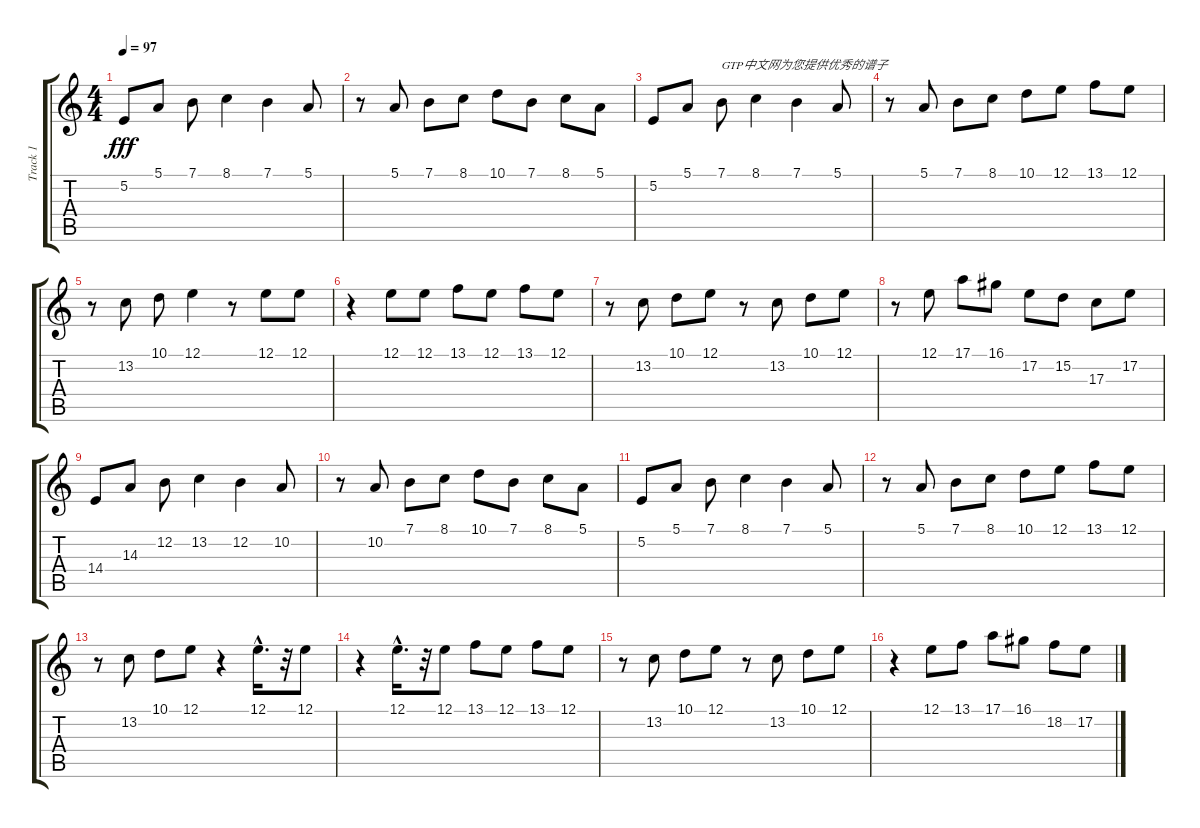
\track ("Track 1" "Track 1") {instrument lead4chiff}
\staff {score tabs}
\tuning (E4 B3 G3 D3 A2 E2) {hide}
\ts (4 4)
\tempo 97
\clef g2
\ks c
5.2.8{dy fff instrument lead4chiff} 5.1.8 7.1.8 8.1.4 7.1.4 5.1.8 |
r.8 5.1.8 7.1.8 8.1.8 10.1.8 7.1.8 8.1.8 5.1.8 |
5.2.8 5.1.8 7.1.8{txt "GTP中文网为您提供优秀的谱子"} 8.1.4 7.1.4 5.1.8 |
r.8 5.1.8 7.1.8 8.1.8 10.1.8 12.1.8 13.1.8 12.1.8 |
r.8 13.2.8 10.1.8 12.1.4 r.8 12.1.8 12.1.8 |
r.4 12.1.8 12.1.8 13.1.8 12.1.8 13.1.8 12.1.8 |
r.8 13.2.8 10.1.8 12.1.8 r.8 13.2.8 10.1.8 12.1.8 |
r.8 12.1.8 17.1.8 16.1.8 17.2.8 15.2.8 17.3.8 17.2.8 |
14.4.8 14.3.8 12.2.8 13.2.4 12.2.4 10.2.8 |
r.8 10.2.8 7.1.8 8.1.8 10.1.8 7.1.8 8.1.8 5.1.8 |
5.2.8 5.1.8 7.1.8 8.1.4 7.1.4 5.1.8 |
r.8 5.1.8 7.1.8 8.1.8 10.1.8 12.1.8 13.1.8 12.1.8 |
r.8 13.2.8 10.1.8 12.1.8 r.4 12.1{hac}.16{d} r.32 12.1.8 |
r.4 12.1{hac}.16{d} r.32 12.1.8 13.1.8 12.1.8 13.1.8 12.1.8 |
r.8 13.2.8 10.1.8 12.1.8 r.8 13.2.8 10.1.8 12.1.8 |
r.4 12.1.8 13.1.8 17.1.8 16.1.8 18.2.8 17.2.8
